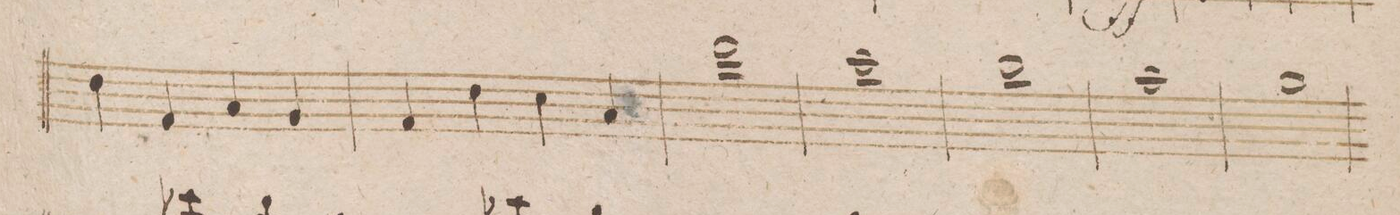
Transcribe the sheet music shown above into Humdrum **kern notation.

**kern	**dynam
*I"Fagotto Imo	*
*clefF4	*
*k[b-]	*
*met(c|)	*
*M2/2	*
4F\	.
4AA/	.
4C/	.
4BB-/	.
=55	=55
4AA/	.
4F\	.
4E\	.
4C/	.
=56	=56
1f\	.
=57	=57
1e\	.
=58	=58
1d\	.
=59	=59
1c\	.
=60	=60
1B-\	.
=61	=61
*-	*-
